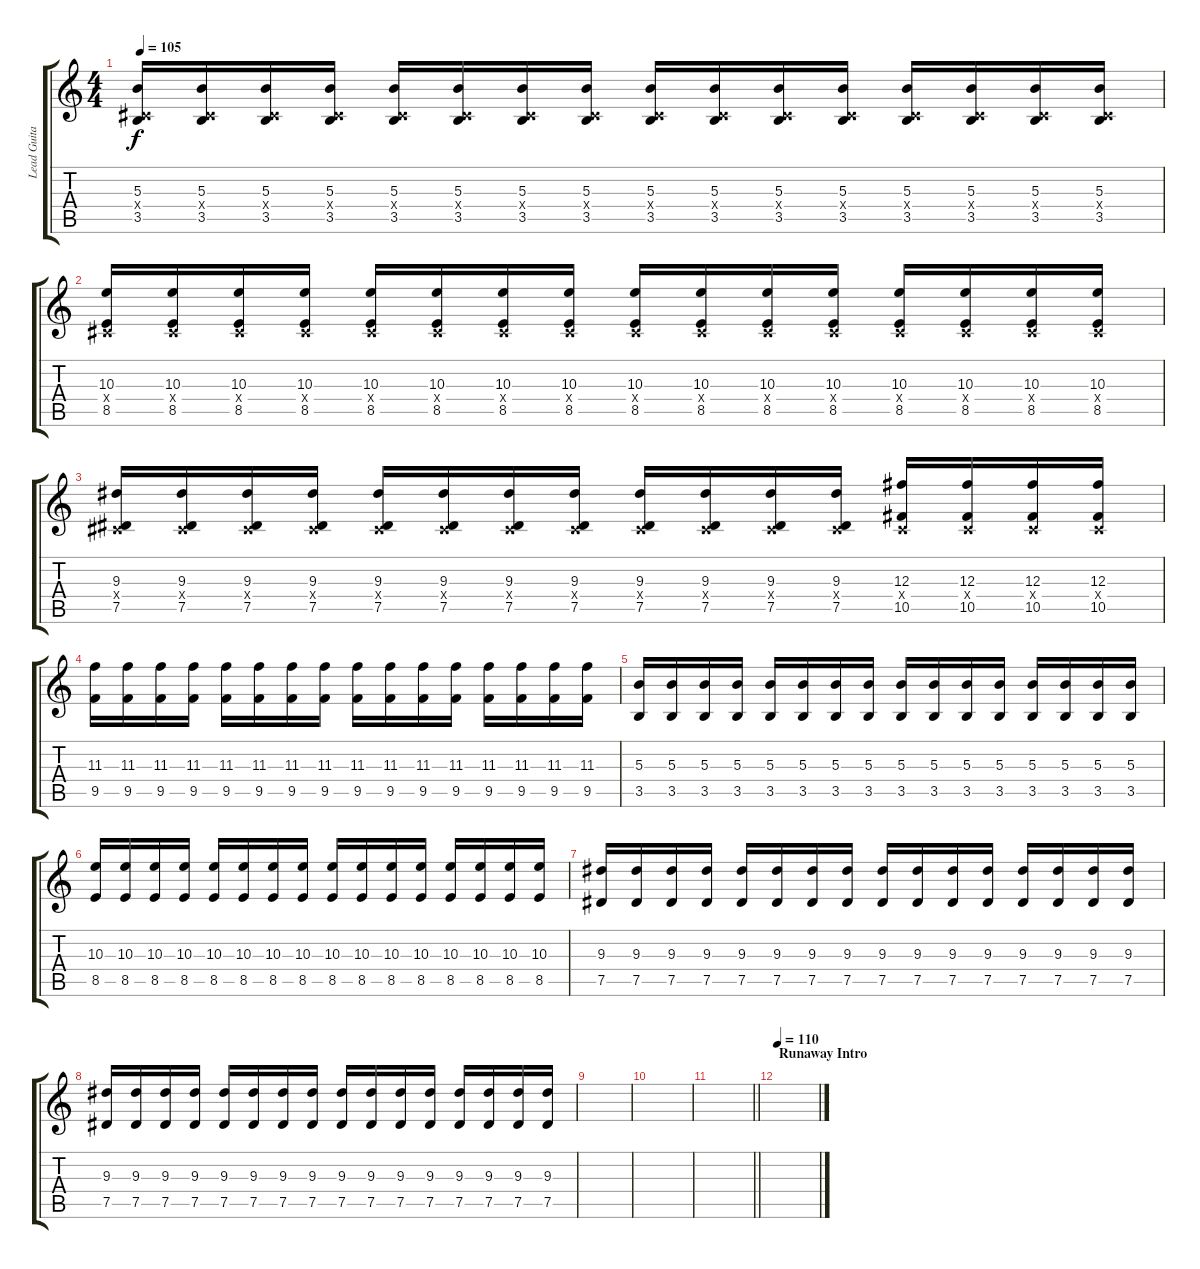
\track ("Lead Guitar - Brad Delson" "Lead Guita") {instrument distortionguitar}
\staff {score tabs}
\tuning (Eb4 Bb3 Gb3 Db3 Ab2 Db2) {hide}
\ts (4 4)
\tempo 105
\clef g2
\ks c
(5.3 0.4{x} 3.5).16{dy f} (5.3 0.4{x} 3.5).16 (5.3 0.4{x} 3.5).16 (5.3 0.4{x} 3.5).16 (5.3 0.4{x} 3.5).16 (5.3 0.4{x} 3.5).16 (5.3 0.4{x} 3.5).16 (5.3 0.4{x} 3.5).16 (5.3 0.4{x} 3.5).16 (5.3 0.4{x} 3.5).16 (5.3 0.4{x} 3.5).16 (5.3 0.4{x} 3.5).16 (5.3 0.4{x} 3.5).16 (5.3 0.4{x} 3.5).16 (5.3 0.4{x} 3.5).16 (5.3 0.4{x} 3.5).16 |
(10.3 0.4{x} 8.5).16 (10.3 0.4{x} 8.5).16 (10.3 0.4{x} 8.5).16 (10.3 0.4{x} 8.5).16 (10.3 0.4{x} 8.5).16 (10.3 0.4{x} 8.5).16 (10.3 0.4{x} 8.5).16 (10.3 0.4{x} 8.5).16 (10.3 0.4{x} 8.5).16 (10.3 0.4{x} 8.5).16 (10.3 0.4{x} 8.5).16 (10.3 0.4{x} 8.5).16 (10.3 0.4{x} 8.5).16 (10.3 0.4{x} 8.5).16 (10.3 0.4{x} 8.5).16 (10.3 0.4{x} 8.5).16 |
(9.3 0.4{x} 7.5).16 (9.3 0.4{x} 7.5).16 (9.3 0.4{x} 7.5).16 (9.3 0.4{x} 7.5).16 (9.3 0.4{x} 7.5).16 (9.3 0.4{x} 7.5).16 (9.3 0.4{x} 7.5).16 (9.3 0.4{x} 7.5).16 (9.3 0.4{x} 7.5).16 (9.3 0.4{x} 7.5).16 (9.3 0.4{x} 7.5).16 (9.3 0.4{x} 7.5).16 (12.3 0.4{x} 10.5).16 (12.3 0.4{x} 10.5).16 (12.3 0.4{x} 10.5).16 (12.3 0.4{x} 10.5).16 |
(11.3 9.5).16 (11.3 9.5).16 (11.3 9.5).16 (11.3 9.5).16 (11.3 9.5).16 (11.3 9.5).16 (11.3 9.5).16 (11.3 9.5).16 (11.3 9.5).16 (11.3 9.5).16 (11.3 9.5).16 (11.3 9.5).16 (11.3 9.5).16 (11.3 9.5).16 (11.3 9.5).16 (11.3 9.5).16 |
(5.3 3.5).16 (5.3 3.5).16 (5.3 3.5).16 (5.3 3.5).16 (5.3 3.5).16 (5.3 3.5).16 (5.3 3.5).16 (5.3 3.5).16 (5.3 3.5).16 (5.3 3.5).16 (5.3 3.5).16 (5.3 3.5).16 (5.3 3.5).16 (5.3 3.5).16 (5.3 3.5).16 (5.3 3.5).16 |
(10.3 8.5).16 (10.3 8.5).16 (10.3 8.5).16 (10.3 8.5).16 (10.3 8.5).16 (10.3 8.5).16 (10.3 8.5).16 (10.3 8.5).16 (10.3 8.5).16 (10.3 8.5).16 (10.3 8.5).16 (10.3 8.5).16 (10.3 8.5).16 (10.3 8.5).16 (10.3 8.5).16 (10.3 8.5).16 |
(9.3 7.5).16 (9.3 7.5).16 (9.3 7.5).16 (9.3 7.5).16 (9.3 7.5).16 (9.3 7.5).16 (9.3 7.5).16 (9.3 7.5).16 (9.3 7.5).16 (9.3 7.5).16 (9.3 7.5).16 (9.3 7.5).16 (9.3 7.5).16 (9.3 7.5).16 (9.3 7.5).16 (9.3 7.5).16 |
(9.3 7.5).16 (9.3 7.5).16 (9.3 7.5).16 (9.3 7.5).16 (9.3 7.5).16 (9.3 7.5).16 (9.3 7.5).16 (9.3 7.5).16 (9.3 7.5).16 (9.3 7.5).16 (9.3 7.5).16 (9.3 7.5).16 (9.3 7.5).16 (9.3 7.5).16 (9.3 7.5).16 (9.3 7.5).16 |
|
|
\barLineRight lightlight
|
\section ("" "Runaway Intro")
\tempo 110
